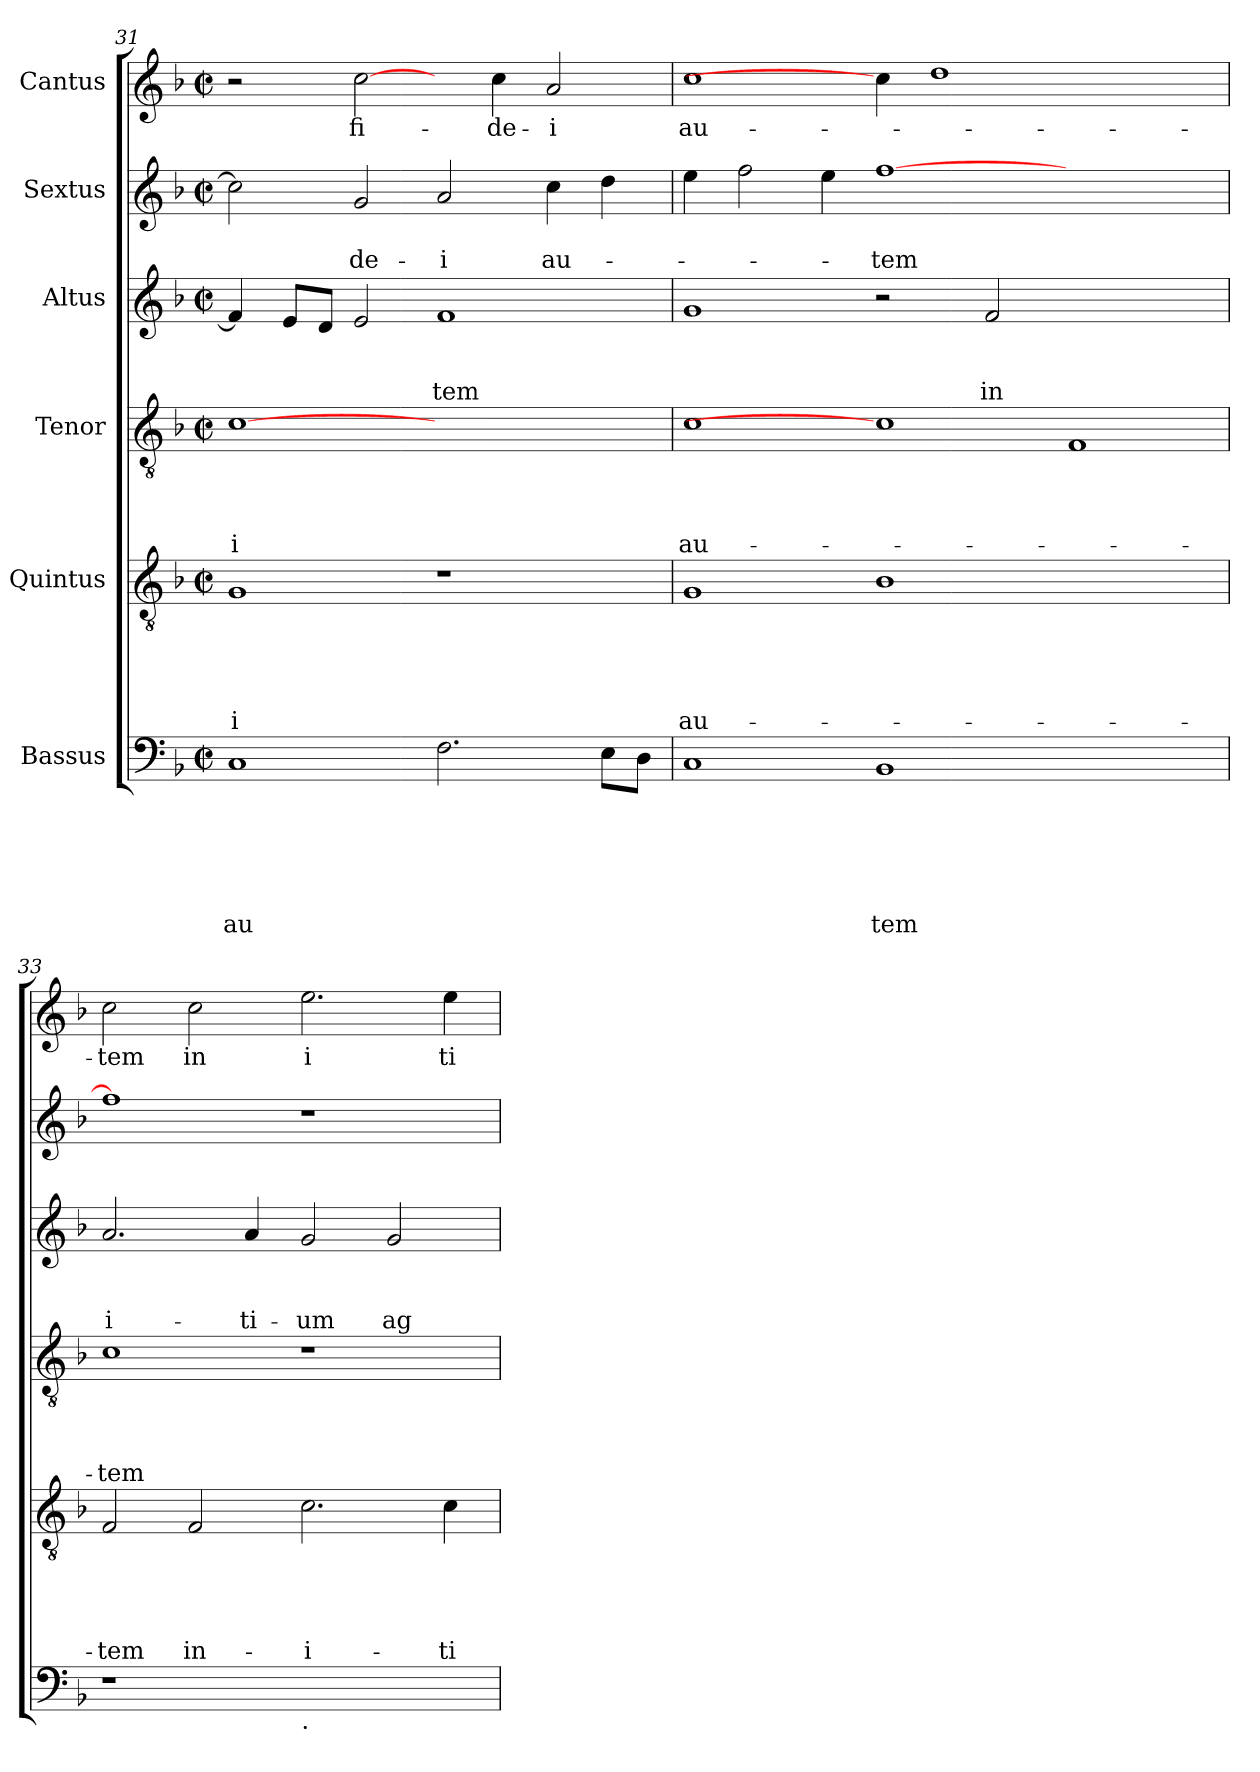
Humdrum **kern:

**kern	**text	**text	**text	**text	**text	**text	**kern	**text	**text	**text	**text	**text	**kern	**text	**text	**text	**text	**kern	**text	**text	**text	**kern	**text	**text	**kern	**text
*part6	*part6	*part6	*part6	*part6	*part6	*part6	*part5	*part5	*part5	*part5	*part5	*part5	*part4	*part4	*part4	*part4	*part4	*part3	*part3	*part3	*part3	*part2	*part2	*part2	*part1	*part1
*staff6	*staff6	*staff6	*staff6	*staff6	*staff6	*staff6	*staff5	*staff5	*staff5	*staff5	*staff5	*staff5	*staff4	*staff4	*staff4	*staff4	*staff4	*staff3	*staff3	*staff3	*staff3	*staff2	*staff2	*staff2	*staff1	*staff1
*I"Bassus	*	*	*	*	*	*	*I"Quintus	*	*	*	*	*	*I"Tenor	*	*	*	*	*I"Altus	*	*	*	*I"Sextus	*	*	*I"Cantus	*
*clefF4	*	*	*	*	*	*	*clefGv2	*	*	*	*	*	*clefGv2	*	*	*	*	*clefG2	*	*	*	*clefG2	*	*	*clefG2	*
*k[b-]	*	*	*	*	*	*	*k[b-]	*	*	*	*	*	*k[b-]	*	*	*	*	*k[b-]	*	*	*	*k[b-]	*	*	*k[b-]	*
*F:	*	*	*	*	*	*	*F:	*	*	*	*	*	*F:	*	*	*	*	*F:	*	*	*	*F:	*	*	*F:	*
*M2/2	*	*	*	*	*	*	*M2/2	*	*	*	*	*	*M2/2	*	*	*	*	*M2/2	*	*	*	*M2/2	*	*	*M2/2	*
*met(c|)	*	*	*	*	*	*	*met(c|)	*	*	*	*	*	*met(c|)	*	*	*	*	*met(c|)	*	*	*	*met(c|)	*	*	*met(c|)	*
=31	=31	=31	=31	=31	=31	=31	=31	=31	=31	=31	=31	=31	=31	=31	=31	=31	=31	=31	=31	=31	=31	=31	=31	=31	=31	=31
!	!	!	!	!	!	!LO:LY:b	!	!	!	!	!	!LO:LY:b	!	!	!	!	!LO:LY:b	!	!	!	!	!	!	!	!	!
1C	.	.	.	.	.	au	1G	.	.	.	.	-i	[1c	.	.	.	-i	4f/]	.	.	.	2cc\]	.	.	2r	.
.	.	.	.	.	.	.	.	.	.	.	.	.	.	.	.	.	.	8e/L	.	.	.	.	.	.	.	.
.	.	.	.	.	.	.	.	.	.	.	.	.	.	.	.	.	.	8d/J	.	.	.	.	.	.	.	.
!	!	!	!	!	!	!	!	!	!	!	!	!	!	!	!	!	!	!	!	!	!	!	!	!LO:LY:b	!	!LO:LY:b
.	.	.	.	.	.	.	.	.	.	.	.	.	.	.	.	.	.	2e/	.	.	.	2g/	.	-de-	[2cc\	fi-
!	!	!	!	!	!	!	!	!	!	!	!	!	!	!	!	!	!	!	!	!	!LO:LY:b	!	!	!LO:LY:b	!	!
2.F\	.	.	.	.	.	.	1r	.	.	.	.	.	1ryy	.	.	.	.	1f	.	.	tem	2a/	.	-i	4ryy	.
!	!	!	!	!	!	!	!	!	!	!	!	!	!	!	!	!	!	!	!	!	!	!	!	!	!	!LO:LY:b
.	.	.	.	.	.	.	.	.	.	.	.	.	.	.	.	.	.	.	.	.	.	.	.	.	4cc\	-de-
!	!	!	!	!	!	!	!	!	!	!	!	!	!	!	!	!	!	!	!	!	!	!	!	!LO:LY:b	!	!LO:LY:b
.	.	.	.	.	.	.	.	.	.	.	.	.	.	.	.	.	.	.	.	.	.	4cc\	.	au-	2a/	-i
8E\L	.	.	.	.	.	.	.	.	.	.	.	.	.	.	.	.	.	.	.	.	.	4dd\	.	.	.	.
8D\J	.	.	.	.	.	.	.	.	.	.	.	.	.	.	.	.	.	.	.	.	.	.	.	.	.	.
=32	=32	=32	=32	=32	=32	=32	=32	=32	=32	=32	=32	=32	=32	=32	=32	=32	=32	=32	=32	=32	=32	=32	=32	=32	=32	=32
!	!	!	!	!	!	!	!	!	!	!	!	!LO:LY:b	!	!	!	!	!LO:LY:b	!	!	!	!	!	!	!	!	!LO:LY:b
1C	.	.	.	.	.	.	1G	.	.	.	.	au-	1c	.	.	.	au-	1g	.	.	.	4ee\	.	.	1cc	au-
.	.	.	.	.	.	.	.	.	.	.	.	.	.	.	.	.	.	.	.	.	.	2ff\	.	.	.	.
.	.	.	.	.	.	.	.	.	.	.	.	.	.	.	.	.	.	.	.	.	.	4ee\	.	.	.	.
!	!	!	!	!	!	!LO:LY:b	!	!	!	!	!	!	!	!	!	!	!	!	!	!	!	!	!	!LO:LY:b	!	!
1BB-	.	.	.	.	.	tem	1B-	.	.	.	.	.	1c]	.	.	.	.	2r	.	.	.	[>1ff	.	-tem	4cc\]	.
.	.	.	.	.	.	.	.	.	.	.	.	.	.	.	.	.	.	.	.	.	.	.	.	.	1dd	.
!	!	!	!	!	!	!	!	!	!	!	!	!	!	!	!	!	!	!	!	!	!LO:LY:b	!	!	!	!	!
.	.	.	.	.	.	.	.	.	.	.	.	.	.	.	.	.	.	2f/	.	.	in	.	.	.	.	.
1ryy	.	.	.	.	.	.	1ryy	.	.	.	.	.	1F	.	.	.	.	1ryy	.	.	.	1ryy	.	.	.	.
.	.	.	.	.	.	.	.	.	.	.	.	.	.	.	.	.	.	.	.	.	.	.	.	.	2.ryy	.
!!LO:PB:g=z
=33	=33	=33	=33	=33	=33	=33	=33	=33	=33	=33	=33	=33	=33	=33	=33	=33	=33	=33	=33	=33	=33	=33	=33	=33	=33	=33
!	!	!	!	!	!	!	!	!	!	!	!	!LO:LY:b	!	!	!	!	!LO:LY:b	!	!	!	!LO:LY:b	!	!	!	!	!LO:LY:b
1r	.	.	.	.	.	.	2F/	.	.	.	.	-tem	1c	.	.	.	-tem	2.a/	.	.	i-	1ff]	.	.	2cc\	-tem
!	!	!	!	!	!	!	!	!	!	!	!	!LO:LY:b	!	!	!	!	!	!	!	!	!	!	!	!	!	!LO:LY:b
.	.	.	.	.	.	.	2F/	.	.	.	.	in-	.	.	.	.	.	.	.	.	.	.	.	.	2cc\	in
!	!	!	!	!	!	!	!	!	!	!	!	!	!	!	!	!	!	!	!	!	!LO:LY:b	!	!	!	!	!
.	.	.	.	.	.	.	.	.	.	.	.	.	.	.	.	.	.	4a/	.	.	-ti-	.	.	.	.	.
!LO:TX:b:t=.	!	!	!	!	!	!	!	!	!	!	!	!	!	!	!	!	!	!	!	!	!	!	!	!	!	!
!	!	!	!	!	!	!	!	!	!	!	!	!LO:LY:b	!	!	!	!	!	!	!	!	!LO:LY:b	!	!	!	!	!LO:LY:b
1ryy	.	.	.	.	.	.	2.c\	.	.	.	.	-i-	1r	.	.	.	.	2g/	.	.	-um	1r	.	.	2.ee\	i
!	!	!	!	!	!	!	!	!	!	!	!	!	!	!	!	!	!	!	!	!	!LO:LY:b	!	!	!	!	!
.	.	.	.	.	.	.	.	.	.	.	.	.	.	.	.	.	.	2g/	.	.	ag-	.	.	.	.	.
!	!	!	!	!	!	!	!	!	!	!	!	!LO:LY:b	!	!	!	!	!	!	!	!	!	!	!	!	!	!LO:LY:b
.	.	.	.	.	.	.	4c\	.	.	.	.	-ti-	.	.	.	.	.	.	.	.	.	.	.	.	4ee\	ti
=	=	=	=	=	=	=	=	=	=	=	=	=	=	=	=	=	=	=	=	=	=	=	=	=	=	=
*-	*-	*-	*-	*-	*-	*-	*-	*-	*-	*-	*-	*-	*-	*-	*-	*-	*-	*-	*-	*-	*-	*-	*-	*-	*-	*-
